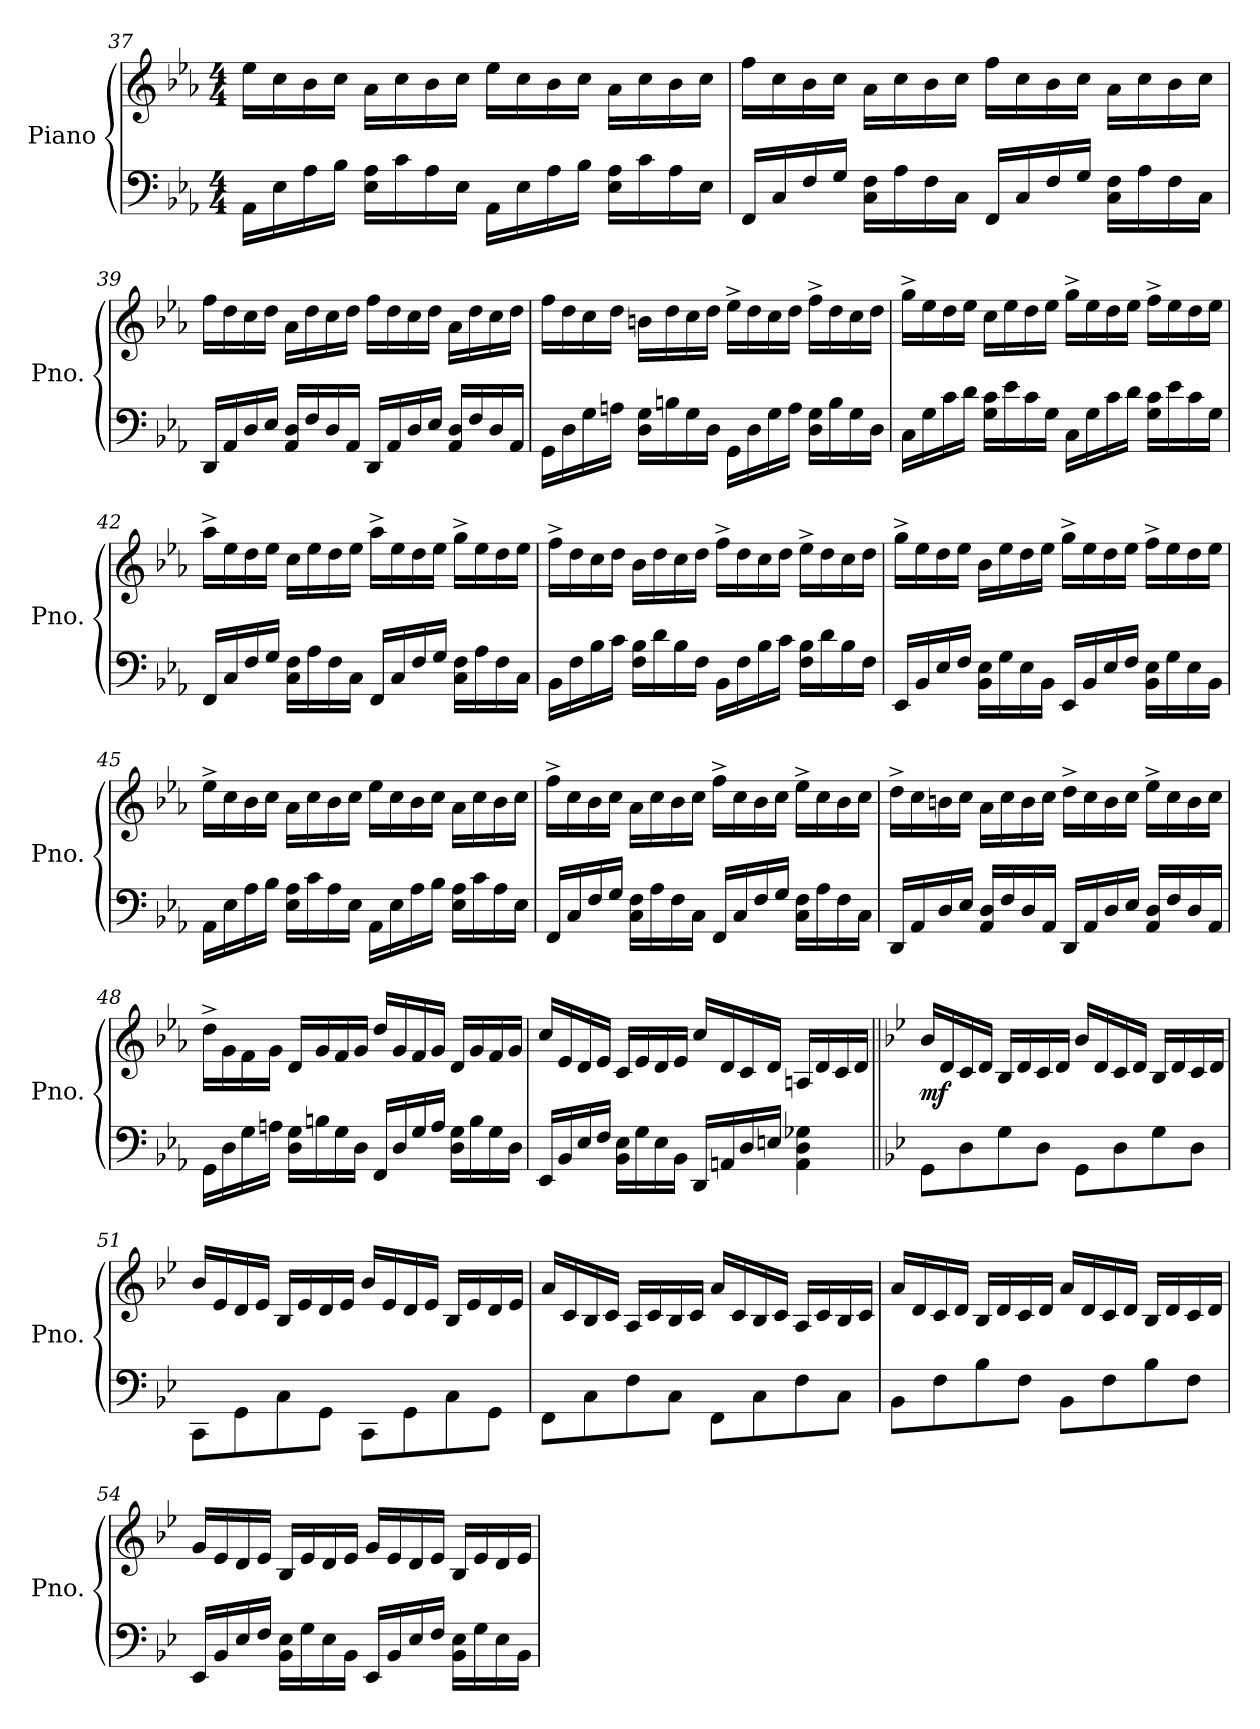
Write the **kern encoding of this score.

**kern	**kern	**dynam
*part1	*part1	*part1
*staff2	*staff1	*staff1/2
*I"Piano	*	*
*I'Pno.	*	*
*clefF4	*clefG2	*
*k[b-e-a-]	*k[b-e-a-]	*
*M4/4	*M4/4	*
=37	=37	=37
16AA-<\LL	16ee-\LL	.
16E-<\	16cc\	.
16A-<\	16b-\	.
16B-<\JJ	16cc\JJ	.
16E-\<< 16A-\<<LL	16a-\LL	.
16c<\	16cc\	.
16A-<\	16b-\	.
16E-<\JJ	16cc\JJ	.
16AA-<\LL	16ee-\LL	.
16E-<\	16cc\	.
16A-<\	16b-\	.
16B-<\JJ	16cc\JJ	.
16E-\<< 16A-\<<LL	16a-\LL	.
16c<\	16cc\	.
16A-<\	16b-\	.
16E-<\JJ	16cc\JJ	.
=38	=38	=38
16FF</LL	16ff\LL	.
16C</	16cc\	.
16F</	16b-\	.
16G</JJ	16cc\JJ	.
16C\<< 16F\<<LL	16a-\LL	.
16A-<\	16cc\	.
16F<\	16b-\	.
16C<\JJ	16cc\JJ	.
16FF</LL	16ff\LL	.
16C</	16cc\	.
16F</	16b-\	.
16G</JJ	16cc\JJ	.
16C\<< 16F\<<LL	16a-\LL	.
16A-<\	16cc\	.
16F<\	16b-\	.
16C<\JJ	16cc\JJ	.
!!LO:LB:g=z
=39	=39	=39
16DD</LL	16ff\LL	.
16AA-</	16dd\	.
16D</	16cc\	.
16E-</JJ	16dd\JJ	.
16AA-/<< 16D/<<LL	16a-\LL	.
16F</	16dd\	.
16D</	16cc\	.
16AA-<</JJ	16dd\JJ	.
16DD</LL	16ff\LL	.
16AA-</	16dd\	.
16D</	16cc\	.
16E-</JJ	16dd\JJ	.
16AA-/<< 16D/<<LL	16a-\LL	.
16F</	16dd\	.
16D</	16cc\	.
16AA-<</JJ	16dd\JJ	.
=40	=40	=40
16GG<\LL	16ff\LL	.
16D<\	16dd\	.
16G<\	16cc\	.
16An<\JJ	16dd\JJ	.
16D\<< 16G\<<LL	16bn\LL	.
16Bn<\	16dd\	.
16G<\	16cc\	.
16D<\JJ	16dd\JJ	.
16GG<\LL	16ee-^\LL	.
16D<\	16dd\	.
16G<<\	16cc\	.
16A<\JJ	16dd\JJ	.
16D\<< 16G\<<LL	16ff^\LL	.
16B<\	16dd\	.
16G<\	16cc\	.
16D<\JJ	16dd\JJ	.
!!LO:PB:g=z
=41	=41	=41
16C<\LL	16gg^\LL	.
16G<\	16ee-\	.
16c<\	16dd\	.
16d<\JJ	16ee-\JJ	.
16G\<< 16c\<<LL	16cc\LL	.
16e-<\	16ee-\	.
16c<\	16dd\	.
16G<\JJ	16ee-\JJ	.
16C<\LL	16gg^\LL	.
16G<\	16ee-\	.
16c<\	16dd\	.
16d<\JJ	16ee-\JJ	.
16G\<< 16c\<<LL	16ff^\LL	.
16e-<\	16ee-\	.
16c<\	16dd\	.
16G<\JJ	16ee-\JJ	.
=42	=42	=42
16FF</LL	16aa-^\LL	.
16C</	16ee-\	.
16F</	16dd\	.
16G</JJ	16ee-\JJ	.
16C\<< 16F\<<LL	16cc\LL	.
16A-<\	16ee-\	.
16F<\	16dd\	.
16C<\JJ	16ee-\JJ	.
16FF</LL	16aa-^\LL	.
16C</	16ee-\	.
16F</	16dd\	.
16G</JJ	16ee-\JJ	.
16C\<< 16F\<<LL	16gg^\LL	.
16A-<\	16ee-\	.
16F<\	16dd\	.
16C<\JJ	16ee-\JJ	.
=43	=43	=43
16BB-<\LL	16ff^\LL	.
16F<\	16dd\	.
16B-<\	16cc\	.
16c<\JJ	16dd\JJ	.
16F\<< 16B-\<<LL	16b-\LL	.
16d<\	16dd\	.
16B-<\	16cc\	.
16F<\JJ	16dd\JJ	.
16BB-<\LL	16ff^\LL	.
16F<\	16dd\	.
16B-<\	16cc\	.
16c<\JJ	16dd\JJ	.
16F\<< 16B-\<<LL	16ee-^\LL	.
16d<\	16dd\	.
16B-<\	16cc\	.
16F<\JJ	16dd\JJ	.
!!LO:LB:g=z
=44	=44	=44
16EE-</LL	16gg^\LL	.
16BB-</	16ee-\	.
16E-</	16dd\	.
16F</JJ	16ee-\JJ	.
16BB-\<< 16E-\<<LL	16b-\LL	.
16G<\	16ee-\	.
16E-<\	16dd\	.
16BB-<\JJ	16ee-\JJ	.
16EE-</LL	16gg^\LL	.
16BB-</	16ee-\	.
16E-</	16dd\	.
16F</JJ	16ee-\JJ	.
16BB-\<< 16E-\<<LL	16ff^\LL	.
16G<\	16ee-\	.
16E-<\	16dd\	.
16BB-<\JJ	16ee-\JJ	.
=45	=45	=45
16AA-<\LL	16ee-^\LL	.
16E-<\	16cc\	.
16A-<\	16b-\	.
16B-<\JJ	16cc\JJ	.
16E-\<< 16A-\<<LL	16a-\LL	.
16c<\	16cc\	.
16A-<\	16b-\	.
16E-<\JJ	16cc\JJ	.
16AA-<\LL	16ee-\LL	.
16E-<\	16cc\	.
16A-<\	16b-\	.
16B-<\JJ	16cc\JJ	.
16E-\<< 16A-\<<LL	16a-\LL	.
16c<\	16cc\	.
16A-<\	16b-\	.
16E-<\JJ	16cc\JJ	.
=46	=46	=46
16FF</LL	16ff^\LL	.
16C</	16cc\	.
16F</	16b-\	.
16G</JJ	16cc\JJ	.
16C\<< 16F\<<LL	16a-\LL	.
16A-<\	16cc\	.
16F<\	16b-\	.
16C<\JJ	16cc\JJ	.
16FF</LL	16ff^\LL	.
16C</	16cc\	.
16F</	16b-\	.
16G</JJ	16cc\JJ	.
16C\<< 16F\<<LL	16ee-^\LL	.
16A-<\	16cc\	.
16F<\	16b-\	.
16C<\JJ	16cc\JJ	.
!!LO:LB:g=z
=47	=47	=47
16DD</LL	16dd^\LL	.
16AA-</	16cc\	.
16D</	16bn\	.
16E-</JJ	16cc\JJ	.
16AA-/<< 16D/<<LL	16a-\LL	.
16F</	16cc\	.
16D</	16b\	.
16AA-</JJ	16cc\JJ	.
16DD</LL	16dd^\LL	.
16AA-</	16cc\	.
16D</	16b\	.
16E-</JJ	16cc\JJ	.
16AA-/<< 16D/<<LL	16ee-^\LL	.
16F</	16cc\	.
16D</	16b\	.
16AA-</JJ	16cc\JJ	.
=48	=48	=48
16GG<\LL	16dd^>\LL	.
16D<\	16g\	.
16G<\	16f\	.
16An<\JJ	16g\JJ	.
16D\<< 16G\<<LL	16d/LL	.
16Bn<\	16g/	.
16G<\	16f/	.
16D<\JJ	16g/JJ	.
16FF</LL	16dd/LL	.
16D</	16g/	.
16G</	16f/	.
16A</JJ	16g/JJ	.
16D\<< 16G\<<LL	16d/LL	.
16B<\	16g/	.
16G<\	16f/	.
16D<\JJ	16g/JJ	.
!!LO:LB:g=z
=49	=49	=49
16EE-</LL	16cc/LL	.
16BB-</	16e-/	.
16E-</	16d/	.
16F</JJ	16e-/JJ	.
16BB-\<< 16E-\<<LL	16c/LL	.
16G<\	16e-/	.
16E-<\	16d/	.
16BB-<\JJ	16e-/JJ	.
16DD</LL	16cc/LL	.
16AAn</	16d/	.
16D</	16c/	.
16En</JJ	16d/JJ	.
4AA\<<< 4D\<<< 4G-X\<<<	16An/LL	.
.	16d/	.
.	16c/	.
.	16d/JJ	.
!!LO:PB:g=z
=50||	=50||	=50||
*k[b-e-]	*k[b-e-]	*
!	!	!LO:DY:b
8GG<\L	16b-/LL	mf
.	16d/	.
8D<\	16c/	.
.	16d/JJ	.
8G<\	16B-/LL	.
.	16d/	.
8D<\J	16c/	.
.	16d/JJ	.
8GG<\L	16b-/LL	.
.	16d/	.
8D<\	16c/	.
.	16d/JJ	.
8G<\	16B-/LL	.
.	16d/	.
8D<\J	16c/	.
.	16d/JJ	.
=51	=51	=51
8CC<\L	16b-/LL	.
.	16e-/	.
8GG<\	16d/	.
.	16e-/JJ	.
8C<\	16B-/LL	.
.	16e-/	.
8GG<\J	16d/	.
.	16e-/JJ	.
8CC<\L	16b-/LL	.
.	16e-/	.
8GG<\	16d/	.
.	16e-/JJ	.
8C<\	16B-/LL	.
.	16e-/	.
8GG<\J	16d/	.
.	16e-/JJ	.
!!LO:LB:g=z
=52	=52	=52
8FF<\L	16a/LL	.
.	16c/	.
8C<\	16B-/	.
.	16c/JJ	.
8F<\	16A/LL	.
.	16c/	.
8C<\J	16B-/	.
.	16c/JJ	.
8FF<\L	16a/LL	.
.	16c/	.
8C<\	16B-/	.
.	16c/JJ	.
8F<\	16A/LL	.
.	16c/	.
8C<\J	16B-/	.
.	16c/JJ	.
=53	=53	=53
8BB-<\L	16a/LL	.
.	16d/	.
8F<\	16c/	.
.	16d/JJ	.
8B-<\	16B-/LL	.
.	16d/	.
8F<\J	16c/	.
.	16d/JJ	.
8BB-<\L	16a/LL	.
.	16d/	.
8F<\	16c/	.
.	16d/JJ	.
8B-<\	16B-/LL	.
.	16d/	.
8F<\J	16c/	.
.	16d/JJ	.
!!LO:LB:g=z
=54	=54	=54
16EE-</LL	16g/LL	.
16BB-</	16e-/	.
16E-</	16d/	.
16F</JJ	16e-/JJ	.
16BB-\<< 16E-\<<LL	16B-/LL	.
16G<\	16e-/	.
16E-<\	16d/	.
16BB-<\JJ	16e-/JJ	.
16EE-</LL	16g/LL	.
16BB-</	16e-/	.
16E-</	16d/	.
16F</JJ	16e-/JJ	.
16BB-\<< 16E-\<<LL	16B-/LL	.
16G<\	16e-/	.
16E-<\	16d/	.
16BB-<\JJ	16e-/JJ	.
=	=	=
*-	*-	*-
